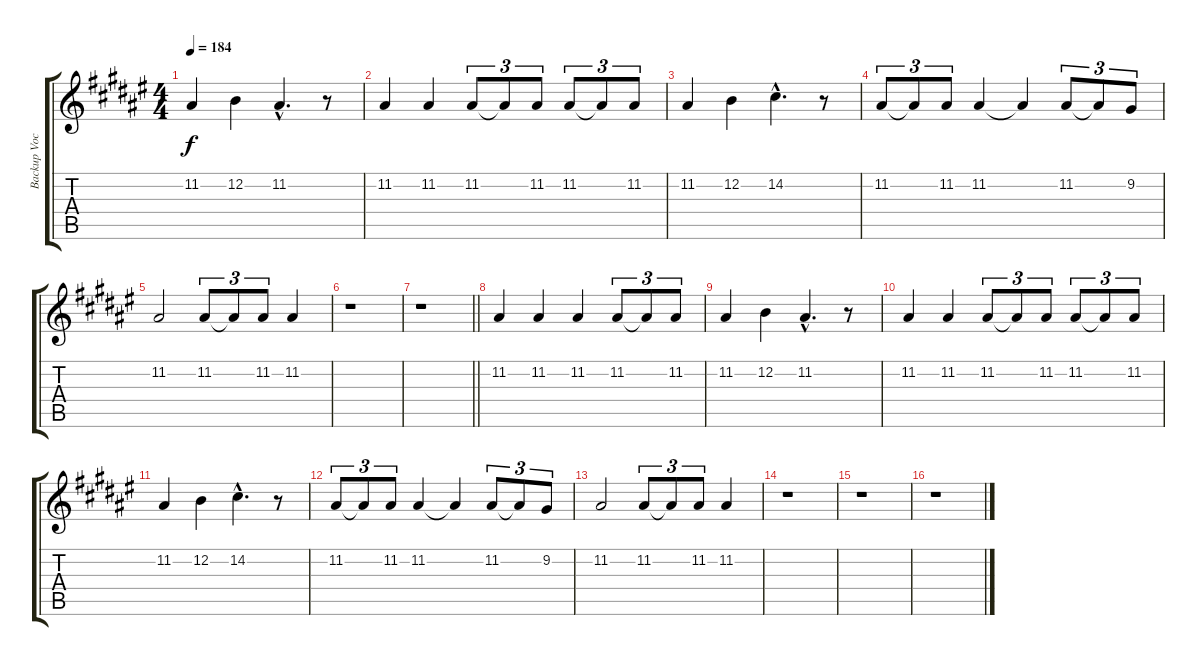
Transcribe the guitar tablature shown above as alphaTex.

\track ("Backup Vocals" "Backup Voc") {instrument synthvoice}
\staff {score tabs}
\tuning (E4 B3 G3 D3 A2 E2) {hide}
\ts (4 4)
\tempo 184
\clef g2
\ks f#
11.2.4{dy f} 12.2.4 11.2{hac}.4{d} r.8 |
11.2.4 11.2.4 11.2.8{tu (3 2)} 11.2{t}.8{tu (3 2)} 11.2.8{tu (3 2)} 11.2.8{tu (3 2)} 11.2{t}.8{tu (3 2)} 11.2.8{tu (3 2)} |
11.2.4 12.2.4 14.2{hac}.4{d} r.8 |
11.2.8{tu (3 2)} 11.2{t}.8{tu (3 2)} 11.2.8{tu (3 2)} 11.2.4 11.2{t}.4 11.2.8{tu (3 2)} 11.2{t}.8{tu (3 2)} 9.2.8{tu (3 2)} |
11.2.2 11.2.8{tu (3 2)} 11.2{t}.8{tu (3 2)} 11.2.8{tu (3 2)} 11.2.4 |
r.1 |
\barLineRight lightlight
r.1 |
11.2.4 11.2.4 11.2.4 11.2.8{tu (3 2)} 11.2{t}.8{tu (3 2)} 11.2.8{tu (3 2)} |
11.2.4 12.2.4 11.2{hac}.4{d} r.8 |
11.2.4 11.2.4 11.2.8{tu (3 2)} 11.2{t}.8{tu (3 2)} 11.2.8{tu (3 2)} 11.2.8{tu (3 2)} 11.2{t}.8{tu (3 2)} 11.2.8{tu (3 2)} |
11.2.4 12.2.4 14.2{hac}.4{d} r.8 |
11.2.8{tu (3 2)} 11.2{t}.8{tu (3 2)} 11.2.8{tu (3 2)} 11.2.4 11.2{t}.4 11.2.8{tu (3 2)} 11.2{t}.8{tu (3 2)} 9.2.8{tu (3 2)} |
11.2.2 11.2.8{tu (3 2)} 11.2{t}.8{tu (3 2)} 11.2.8{tu (3 2)} 11.2.4 |
r.1 |
r.1 |
r.1
